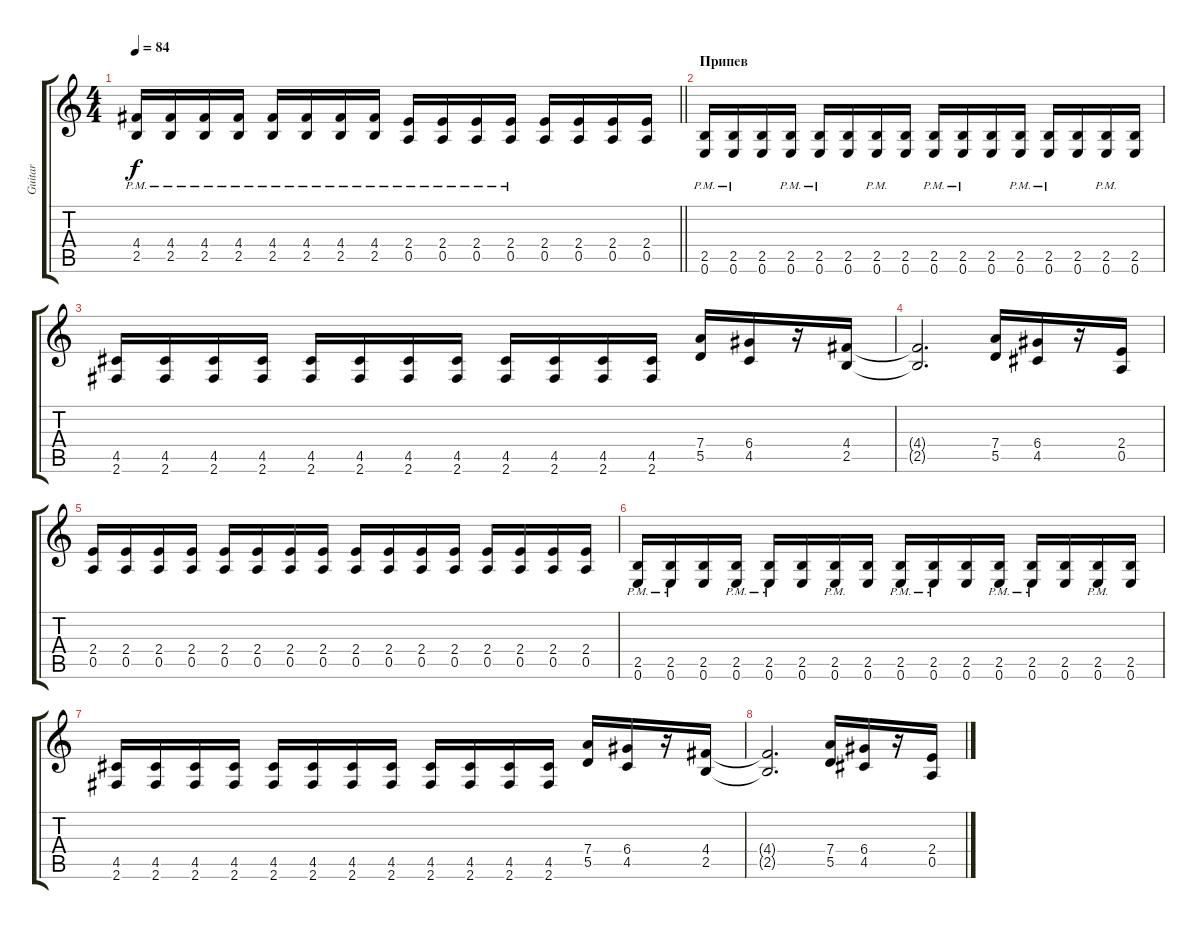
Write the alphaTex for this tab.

\track ("Guitar" "Guitar") {instrument overdrivenguitar}
\staff {score tabs}
\tuning (E4 B3 G3 D3 A2 E2) {hide}
\ts (4 4)
\tempo 84
\clef g2
\barLineRight lightlight
\ks c
(4.4{pm} 2.5{pm}).16{dy f} (4.4{pm} 2.5{pm}).16 (4.4{pm} 2.5{pm}).16 (4.4{pm} 2.5{pm}).16 (4.4{pm} 2.5{pm}).16 (4.4{pm} 2.5{pm}).16 (4.4{pm} 2.5{pm}).16 (4.4{pm} 2.5{pm}).16 (2.4{pm} 0.5{pm}).16 (2.4{pm} 0.5{pm}).16 (2.4{pm} 0.5{pm}).16 (2.4{pm} 0.5{pm}).16 (2.4 0.5).16 (2.4 0.5).16 (2.4 0.5).16 (2.4 0.5).16 |
\section ("" "Припев")
(2.5{pm} 0.6{pm}).16 (2.5{pm} 0.6{pm}).16 (2.5 0.6).16 (2.5{pm} 0.6{pm}).16 (2.5{pm} 0.6{pm}).16 (2.5 0.6).16 (2.5{pm} 0.6{pm}).16 (2.5 0.6).16 (2.5{pm} 0.6{pm}).16 (2.5{pm} 0.6{pm}).16 (2.5 0.6).16 (2.5{pm} 0.6{pm}).16 (2.5{pm} 0.6{pm}).16 (2.5 0.6).16 (2.5{pm} 0.6{pm}).16 (2.5 0.6).16 |
(4.5 2.6).16 (4.5 2.6).16 (4.5 2.6).16 (4.5 2.6).16 (4.5 2.6).16 (4.5 2.6).16 (4.5 2.6).16 (4.5 2.6).16 (4.5 2.6).16 (4.5 2.6).16 (4.5 2.6).16 (4.5 2.6).16 (7.4 5.5).16 (6.4 4.5).16 r.16 (4.4 2.5).16 |
(4.4{t} 2.5{t}).2{d} (7.4 5.5).16 (6.4 4.5).16 r.16 (2.4 0.5).16 |
(2.4 0.5).16 (2.4 0.5).16 (2.4 0.5).16 (2.4 0.5).16 (2.4 0.5).16 (2.4 0.5).16 (2.4 0.5).16 (2.4 0.5).16 (2.4 0.5).16 (2.4 0.5).16 (2.4 0.5).16 (2.4 0.5).16 (2.4 0.5).16 (2.4 0.5).16 (2.4 0.5).16 (2.4 0.5).16 |
(2.5{pm} 0.6{pm}).16 (2.5{pm} 0.6{pm}).16 (2.5 0.6).16 (2.5{pm} 0.6{pm}).16 (2.5{pm} 0.6{pm}).16 (2.5 0.6).16 (2.5{pm} 0.6{pm}).16 (2.5 0.6).16 (2.5{pm} 0.6{pm}).16 (2.5{pm} 0.6{pm}).16 (2.5 0.6).16 (2.5{pm} 0.6{pm}).16 (2.5{pm} 0.6{pm}).16 (2.5 0.6).16 (2.5{pm} 0.6{pm}).16 (2.5 0.6).16 |
(4.5 2.6).16 (4.5 2.6).16 (4.5 2.6).16 (4.5 2.6).16 (4.5 2.6).16 (4.5 2.6).16 (4.5 2.6).16 (4.5 2.6).16 (4.5 2.6).16 (4.5 2.6).16 (4.5 2.6).16 (4.5 2.6).16 (7.4 5.5).16 (6.4 4.5).16 r.16 (4.4 2.5).16 |
(4.4{t} 2.5{t}).2{d} (7.4 5.5).16 (6.4 4.5).16 r.16 (2.4 0.5).16
